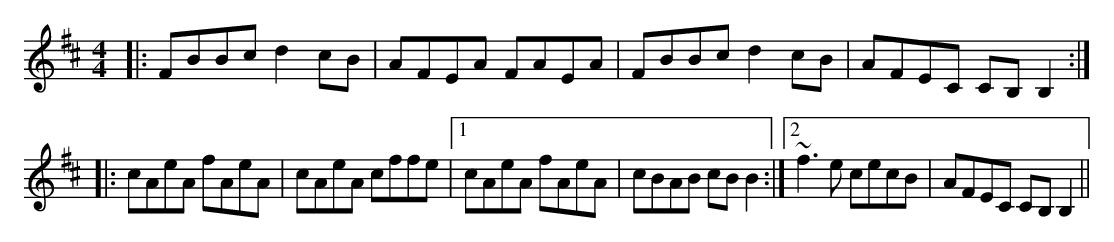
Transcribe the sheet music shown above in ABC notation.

X:1
M:4/4
K:Bmin
|:FBBc d2cB|AFEA FAEA|FBBc d2cB|AFEC CB,B,2:|
|:cAeA fAeA|cAeA cffe|1 cAeA fAeA|cBAB cBB2:|2 ~f3e cecB|AFEC CB,B,2||
